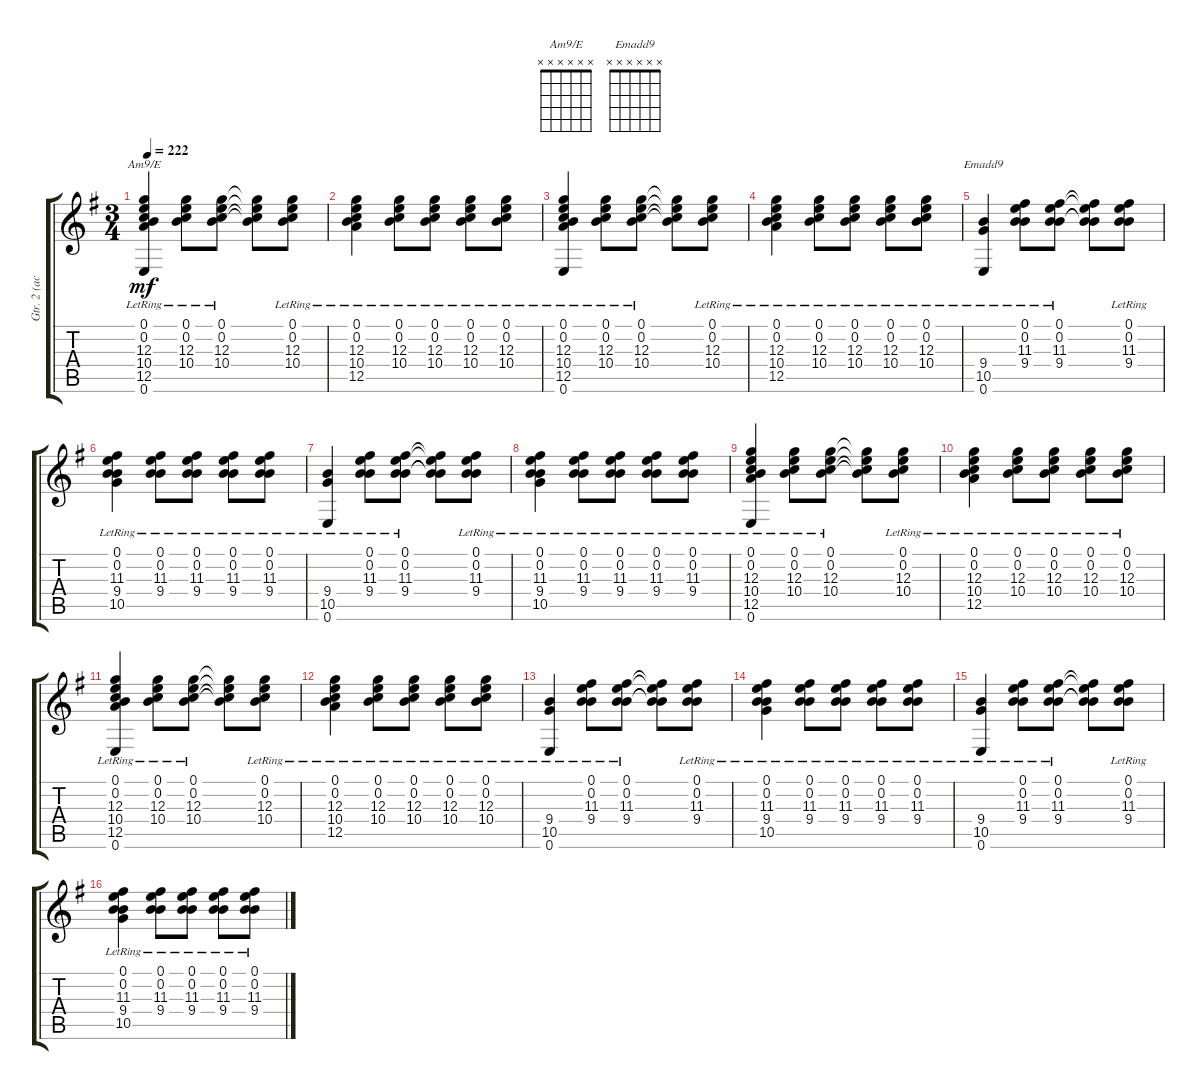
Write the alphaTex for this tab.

\track ("Gtr. 2 (acous.)" "Gtr. 2 (ac") {instrument acousticguitarsteel}
\staff {score tabs}
\tuning (E4 B3 G3 D3 A2 E2) {hide}
\chord ("Am9/E" x x x x x x)
\chord ("Emadd9" x x x x x x)
\ts (3 4)
\tempo 222
\clef g2
\ks g
(0.1{lr} 0.2{lr} 12.3{lr} 10.4{lr} 12.5{lr} 0.6{lr}).4{ch "Am9/E" dy mf} (0.1{lr} 0.2{lr} 12.3{lr} 10.4{lr}).8 (0.1{lr} 0.2{lr} 12.3{lr} 10.4{lr}).8 (0.1{t} 0.2{t} 12.3{t} 10.4{t}).8 (0.1{lr} 0.2{lr} 12.3{lr} 10.4{lr}).8 |
(0.1{lr} 0.2{lr} 12.3{lr} 10.4{lr} 12.5{lr}).4 (0.1{lr} 0.2{lr} 12.3{lr} 10.4{lr}).8 (0.1{lr} 0.2{lr} 12.3{lr} 10.4{lr}).8 (0.1{lr} 0.2{lr} 12.3{lr} 10.4{lr}).8 (0.1{lr} 0.2{lr} 12.3{lr} 10.4{lr}).8 |
(0.1{lr} 0.2{lr} 12.3{lr} 10.4{lr} 12.5{lr} 0.6{lr}).4 (0.1{lr} 0.2{lr} 12.3{lr} 10.4{lr}).8 (0.1{lr} 0.2{lr} 12.3{lr} 10.4{lr}).8 (0.1{t} 0.2{t} 12.3{t} 10.4{t}).8 (0.1{lr} 0.2{lr} 12.3{lr} 10.4{lr}).8 |
(0.1{lr} 0.2{lr} 12.3{lr} 10.4{lr} 12.5{lr}).4 (0.1{lr} 0.2{lr} 12.3{lr} 10.4{lr}).8 (0.1{lr} 0.2{lr} 12.3{lr} 10.4{lr}).8 (0.1{lr} 0.2{lr} 12.3{lr} 10.4{lr}).8 (0.1{lr} 0.2{lr} 12.3{lr} 10.4{lr}).8 |
(9.4{lr} 10.5{lr} 0.6{lr}).4{ch "Emadd9"} (0.1{lr} 0.2{lr} 11.3{lr} 9.4{lr}).8 (0.1{lr} 0.2{lr} 11.3{lr} 9.4{lr}).8 (0.1{t} 0.2{t} 11.3{t} 9.4{t}).8 (0.1{lr} 0.2{lr} 11.3{lr} 9.4{lr}).8 |
(0.1{lr} 0.2{lr} 11.3{lr} 9.4{lr} 10.5{lr}).4 (0.1{lr} 0.2{lr} 11.3{lr} 9.4{lr}).8 (0.1{lr} 0.2{lr} 11.3{lr} 9.4{lr}).8 (0.1{lr} 0.2{lr} 11.3{lr} 9.4{lr}).8 (0.1{lr} 0.2{lr} 11.3{lr} 9.4{lr}).8 |
(9.4{lr} 10.5{lr} 0.6{lr}).4 (0.1{lr} 0.2{lr} 11.3{lr} 9.4{lr}).8 (0.1{lr} 0.2{lr} 11.3{lr} 9.4{lr}).8 (0.1{t} 0.2{t} 11.3{t} 9.4{t}).8 (0.1{lr} 0.2{lr} 11.3{lr} 9.4{lr}).8 |
(0.1{lr} 0.2{lr} 11.3{lr} 9.4{lr} 10.5{lr}).4 (0.1{lr} 0.2{lr} 11.3{lr} 9.4{lr}).8 (0.1{lr} 0.2{lr} 11.3{lr} 9.4{lr}).8 (0.1{lr} 0.2{lr} 11.3{lr} 9.4{lr}).8 (0.1{lr} 0.2{lr} 11.3{lr} 9.4{lr}).8 |
(0.1{lr} 0.2{lr} 12.3{lr} 10.4{lr} 12.5{lr} 0.6{lr}).4 (0.1{lr} 0.2{lr} 12.3{lr} 10.4{lr}).8 (0.1{lr} 0.2{lr} 12.3{lr} 10.4{lr}).8 (0.1{t} 0.2{t} 12.3{t} 10.4{t}).8 (0.1{lr} 0.2{lr} 12.3{lr} 10.4{lr}).8 |
(0.1{lr} 0.2{lr} 12.3{lr} 10.4{lr} 12.5{lr}).4 (0.1{lr} 0.2{lr} 12.3{lr} 10.4{lr}).8 (0.1{lr} 0.2{lr} 12.3{lr} 10.4{lr}).8 (0.1{lr} 0.2{lr} 12.3{lr} 10.4{lr}).8 (0.1{lr} 0.2{lr} 12.3{lr} 10.4{lr}).8 |
(0.1{lr} 0.2{lr} 12.3{lr} 10.4{lr} 12.5{lr} 0.6{lr}).4 (0.1{lr} 0.2{lr} 12.3{lr} 10.4{lr}).8 (0.1{lr} 0.2{lr} 12.3{lr} 10.4{lr}).8 (0.1{t} 0.2{t} 12.3{t} 10.4{t}).8 (0.1{lr} 0.2{lr} 12.3{lr} 10.4{lr}).8 |
(0.1{lr} 0.2{lr} 12.3{lr} 10.4{lr} 12.5{lr}).4 (0.1{lr} 0.2{lr} 12.3{lr} 10.4{lr}).8 (0.1{lr} 0.2{lr} 12.3{lr} 10.4{lr}).8 (0.1{lr} 0.2{lr} 12.3{lr} 10.4{lr}).8 (0.1{lr} 0.2{lr} 12.3{lr} 10.4{lr}).8 |
(9.4{lr} 10.5{lr} 0.6{lr}).4 (0.1{lr} 0.2{lr} 11.3{lr} 9.4{lr}).8 (0.1{lr} 0.2{lr} 11.3{lr} 9.4{lr}).8 (0.1{t} 0.2{t} 11.3{t} 9.4{t}).8 (0.1{lr} 0.2{lr} 11.3{lr} 9.4{lr}).8 |
(0.1{lr} 0.2{lr} 11.3{lr} 9.4{lr} 10.5{lr}).4 (0.1{lr} 0.2{lr} 11.3{lr} 9.4{lr}).8 (0.1{lr} 0.2{lr} 11.3{lr} 9.4{lr}).8 (0.1{lr} 0.2{lr} 11.3{lr} 9.4{lr}).8 (0.1{lr} 0.2{lr} 11.3{lr} 9.4{lr}).8 |
(9.4{lr} 10.5{lr} 0.6{lr}).4 (0.1{lr} 0.2{lr} 11.3{lr} 9.4{lr}).8 (0.1{lr} 0.2{lr} 11.3{lr} 9.4{lr}).8 (0.1{t} 0.2{t} 11.3{t} 9.4{t}).8 (0.1{lr} 0.2{lr} 11.3{lr} 9.4{lr}).8 |
(0.1{lr} 0.2{lr} 11.3{lr} 9.4{lr} 10.5{lr}).4 (0.1{lr} 0.2{lr} 11.3{lr} 9.4{lr}).8 (0.1{lr} 0.2{lr} 11.3{lr} 9.4{lr}).8 (0.1{lr} 0.2{lr} 11.3{lr} 9.4{lr}).8 (0.1{lr} 0.2{lr} 11.3{lr} 9.4{lr}).8
